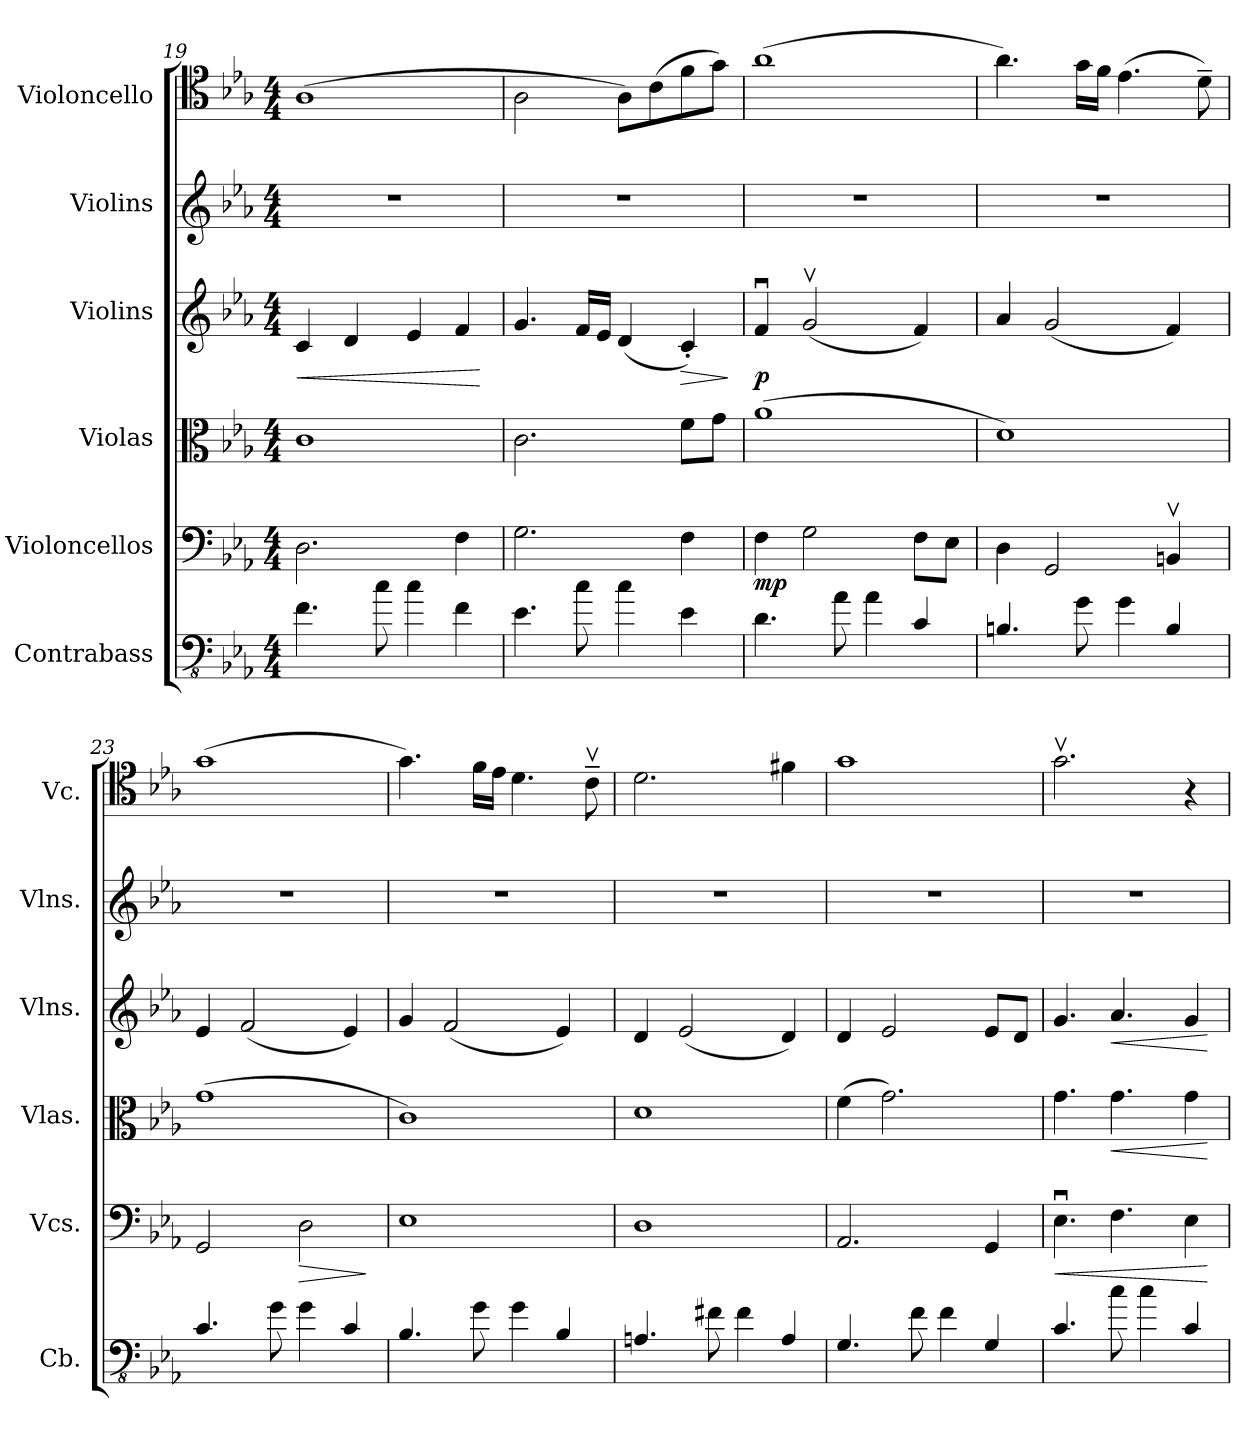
**kern	**kern	**dynam	**kern	**dynam	**kern	**dynam	**kern	**kern
*part6	*part5	*part5	*part4	*part4	*part3	*part3	*part2	*part1
*staff6	*staff5	*staff5	*staff4	*staff4	*staff3	*staff3	*staff2	*staff1
*I"Contrabass	*I"Violoncellos	*	*I"Violas	*	*I"Violins	*	*I"Violins	*I"Violoncello
*I'Cb.	*I'Vcs.	*	*I'Vlas.	*	*I'Vlns.	*	*I'Vlns.	*I'Vc.
*clefFv4	*clefF4	*	*clefC3	*	*clefG2	*	*clefG2	*clefC4
*ITrd7c12	*	*	*	*	*	*	*	*
*k[b-e-a-]	*k[b-e-a-]	*	*k[b-e-a-]	*	*k[b-e-a-]	*	*k[b-e-a-]	*k[b-e-a-]
*M4/4	*M4/4	*	*M4/4	*	*M4/4	*	*M4/4	*M4/4
=19	=19	=19	=19	=19	=19	=19	=19	=19
!	!	!	!	!	!	!LO:HP:b	!	!
4.FF\	2.D\	.	1c	.	4c/	<	1r	(1A-
.	.	.	.	.	4d/	.	.	.
8C\	.	.	.	.	.	.	.	.
4C\	.	.	.	.	4e-/	.	.	.
4FF\	4F\	.	.	.	4f/	.	.	.
.	.	.	.	.	.	[	.	.
!!LO:PB:g=z
=20	=20	=20	=20	=20	=20	=20	=20	=20
4.EE-\	2.G\	.	2.c\	.	4.g/	.	1r	2A-\
8C\	.	.	.	.	16f/LL	.	.	.
.	.	.	.	.	16e-/JJ	.	.	.
4C\	.	.	.	.	(4d/	.	.	8A-\L)
.	.	.	.	.	.	.	.	(8c\
!	!	!	!	!	!	!LO:HP:b	!	!
4EE-\	4F\	.	8f\L	.	4c'/)	>	.	8f\
.	.	.	8g\J	.	.	.	.	8g\J)
.	.	.	.	.	.	]	.	.
=21	=21	=21	=21	=21	=21	=21	=21	=21
!	!	!LO:DY:b	!	!	!	!LO:DY:b	!	!
4.DD\	4F\	mp	(1a-	.	4fu/	p	1r	(1a-
.	2G\	.	.	.	(2gv/	.	.	.
8AA-\	.	.	.	.	.	.	.	.
4AA-\	.	.	.	.	.	.	.	.
4CC/	8F\L	.	.	.	4f/)	.	.	.
.	8E-\J	.	.	.	.	.	.	.
=22	=22	=22	=22	=22	=22	=22	=22	=22
4.BBBn/	4D\	.	1d)	.	4a-/	.	1r	4.a-\)
.	2GG/	.	.	.	(2g/	.	.	.
8GG\	.	.	.	.	.	.	.	16g\LL
.	.	.	.	.	.	.	.	16f\JJ
4GG\	.	.	.	.	.	.	.	(4.e-\
4BBB/	4BBnv/	.	.	.	4f/)	.	.	.
.	.	.	.	.	.	.	.	8d~\)
=23	=23	=23	=23	=23	=23	=23	=23	=23
4.CC/	2GG/	.	(1g	.	4e-/	.	1r	(1g
.	.	.	.	.	(2f/	.	.	.
8GG\	.	.	.	.	.	.	.	.
!	!	!LO:HP:b	!	!	!	!	!	!
4GG\	2D\	>	.	.	.	.	.	.
4CC/	.	.	.	.	4e-/)	.	.	.
.	.	]	.	.	.	.	.	.
=24	=24	=24	=24	=24	=24	=24	=24	=24
4.BBB-/	1E-	.	1c)	.	4g/	.	1r	4.g\)
.	.	.	.	.	(2f/	.	.	.
8GG\	.	.	.	.	.	.	.	16f\LL
.	.	.	.	.	.	.	.	16e-\JJ
4GG\	.	.	.	.	.	.	.	4.d\
4BBB-/	.	.	.	.	4e-/)	.	.	.
.	.	.	.	.	.	.	.	8cv~\
=25	=25	=25	=25	=25	=25	=25	=25	=25
4.AAAn/	1D	.	1d	.	4d/	.	1r	2.d\
.	.	.	.	.	(2e-/	.	.	.
8FF#X\	.	.	.	.	.	.	.	.
4FF#\	.	.	.	.	.	.	.	.
4AAA/	.	.	.	.	4d/)	.	.	4f#X\
!!LO:LB:g=z
=26	=26	=26	=26	=26	=26	=26	=26	=26
4.GGG/	2.AA-/	.	(4f\	.	4d/	.	1r	1g
.	.	.	2.g\)	.	2e-/	.	.	.
8FF\	.	.	.	.	.	.	.	.
4FF\	.	.	.	.	.	.	.	.
4GGG/	4GG/	.	.	.	8e-/L	.	.	.
.	.	.	.	.	8d/J	.	.	.
=27	=27	=27	=27	=27	=27	=27	=27	=27
!	!	!LO:HP:b	!	!	!	!	!	!
4.CC/	4.E-u\	<	4.g\	.	4.g/	.	1r	2.gv\
!	!	!	!	!LO:HP:b	!	!LO:HP:b	!	!
8C\	4.F\	.	4.g\	<	4.a-/	<	.	.
4C\	.	.	.	.	.	.	.	.
4CC/	4E-\	.	4g\	.	4g/	.	.	4r
.	.	[	.	[	.	[	.	.
=	=	=	=	=	=	=	=	=
*-	*-	*-	*-	*-	*-	*-	*-	*-
